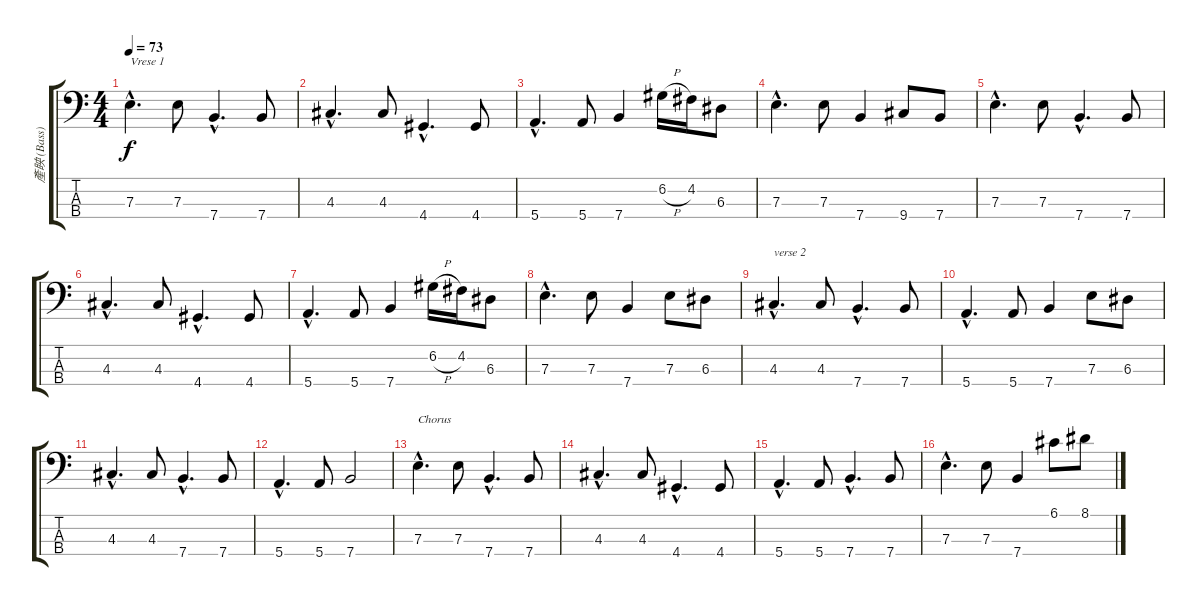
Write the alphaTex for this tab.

\track ("產眏 (Bass)" "產眏 (Bass)") {instrument electricbassfinger}
\staff {score tabs}
\tuning (G2 D2 A1 E1) {hide}
\ts (4 4)
\tempo 73
\clef f4
\ks c
7.3{hac}.4{d txt "Vrese 1" dy f} 7.3.8 7.4{hac}.4{d} 7.4.8 |
4.3{hac}.4{d} 4.3.8 4.4{hac}.4{d} 4.4.8 |
5.4{hac}.4{d} 5.4.8 7.4.4 6.2{h}.16 4.2.16 6.3.8 |
7.3{hac}.4{d} 7.3.8 7.4.4 9.4.8 7.4.8 |
7.3{hac}.4{d} 7.3.8 7.4{hac}.4{d} 7.4.8 |
4.3{hac}.4{d} 4.3.8 4.4{hac}.4{d} 4.4.8 |
5.4{hac}.4{d} 5.4.8 7.4.4 6.2{h}.16 4.2.16 6.3.8 |
7.3{hac}.4{d} 7.3.8 7.4.4 7.3.8 6.3.8 |
4.3{hac}.4{d txt "verse 2"} 4.3.8 7.4{hac}.4{d} 7.4.8 |
5.4{hac}.4{d} 5.4.8 7.4.4 7.3.8 6.3.8 |
4.3{hac}.4{d} 4.3.8 7.4{hac}.4{d} 7.4.8 |
5.4{hac}.4{d} 5.4.8 7.4.2 |
7.3{hac}.4{d txt "Chorus"} 7.3.8 7.4{hac}.4{d} 7.4.8 |
4.3{hac}.4{d} 4.3.8 4.4{hac}.4{d} 4.4.8 |
5.4{hac}.4{d} 5.4.8 7.4{hac}.4{d} 7.4.8 |
7.3{hac}.4{d} 7.3.8 7.4.4 6.1.8 8.1.8
